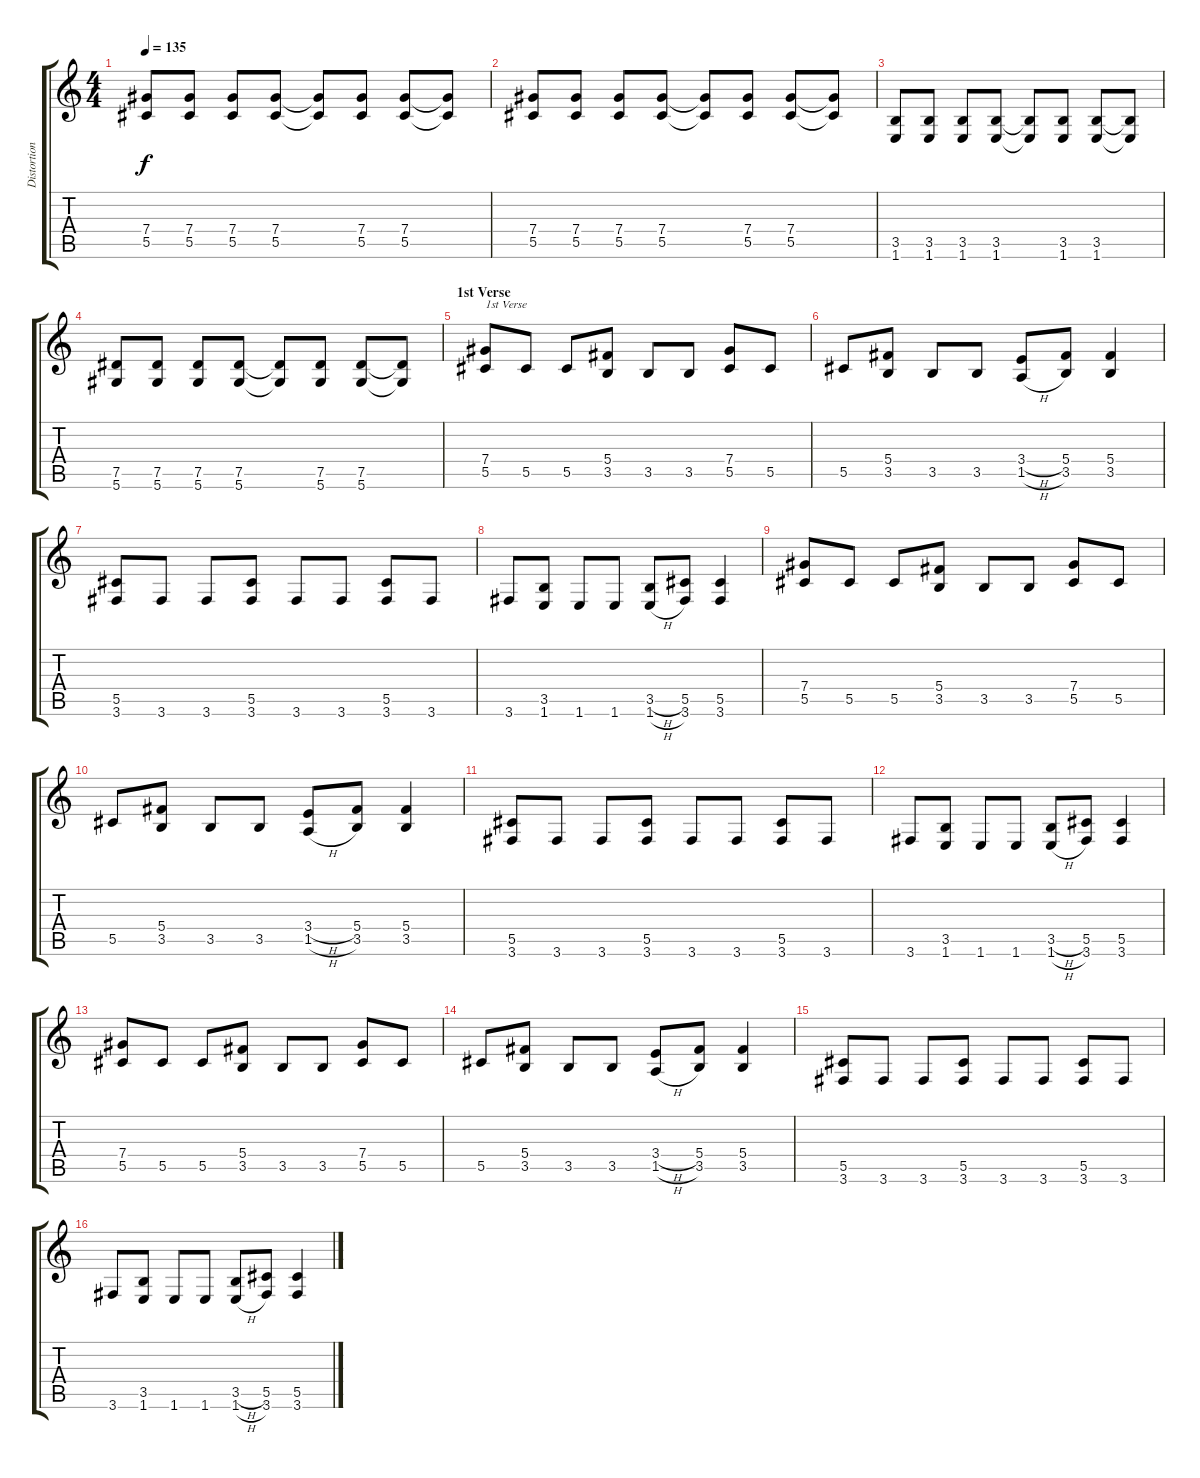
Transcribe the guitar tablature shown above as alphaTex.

\track ("Distortion Guitar" "Distortion") {instrument distortionguitar}
\staff {score tabs}
\tuning (Eb4 Bb3 Gb3 Db3 Ab2 Eb2) {hide}
\ts (4 4)
\tempo 135
\clef g2
\ks c
(7.4 5.5).8{dy f} (7.4 5.5).8 (7.4 5.5).8 (7.4 5.5).8 (7.4{t} 5.5{t}).8 (7.4 5.5).8 (7.4 5.5).8 (7.4{t} 5.5{t}).8 |
(7.4 5.5).8 (7.4 5.5).8 (7.4 5.5).8 (7.4 5.5).8 (7.4{t} 5.5{t}).8 (7.4 5.5).8 (7.4 5.5).8 (7.4{t} 5.5{t}).8 |
(3.5 1.6).8 (3.5 1.6).8 (3.5 1.6).8 (3.5 1.6).8 (3.5{t} 1.6{t}).8 (3.5 1.6).8 (3.5 1.6).8 (3.5{t} 1.6{t}).8 |
(7.5 5.6).8 (7.5 5.6).8 (7.5 5.6).8 (7.5 5.6).8 (7.5{t} 5.6{t}).8 (7.5 5.6).8 (7.5 5.6).8 (7.5{t} 5.6{t}).8 |
\section ("" "1st Verse")
(7.4 5.5).8{txt "1st Verse"} 5.5.8 5.5.8 (5.4 3.5).8 3.5.8 3.5.8 (7.4 5.5).8 5.5.8 |
5.5.8 (5.4 3.5).8 3.5.8 3.5.8 (3.4{h} 1.5{h}).8 (5.4 3.5).8 (5.4 3.5).4 |
(5.5 3.6).8 3.6.8 3.6.8 (5.5 3.6).8 3.6.8 3.6.8 (5.5 3.6).8 3.6.8 |
3.6.8 (3.5 1.6).8 1.6.8 1.6.8 (3.5{h} 1.6{h}).8 (5.5 3.6).8 (5.5 3.6).4 |
(7.4 5.5).8 5.5.8 5.5.8 (5.4 3.5).8 3.5.8 3.5.8 (7.4 5.5).8 5.5.8 |
5.5.8 (5.4 3.5).8 3.5.8 3.5.8 (3.4{h} 1.5{h}).8 (5.4 3.5).8 (5.4 3.5).4 |
(5.5 3.6).8 3.6.8 3.6.8 (5.5 3.6).8 3.6.8 3.6.8 (5.5 3.6).8 3.6.8 |
3.6.8 (3.5 1.6).8 1.6.8 1.6.8 (3.5{h} 1.6{h}).8 (5.5 3.6).8 (5.5 3.6).4 |
(7.4 5.5).8 5.5.8 5.5.8 (5.4 3.5).8 3.5.8 3.5.8 (7.4 5.5).8 5.5.8 |
5.5.8 (5.4 3.5).8 3.5.8 3.5.8 (3.4{h} 1.5{h}).8 (5.4 3.5).8 (5.4 3.5).4 |
(5.5 3.6).8 3.6.8 3.6.8 (5.5 3.6).8 3.6.8 3.6.8 (5.5 3.6).8 3.6.8 |
3.6.8 (3.5 1.6).8 1.6.8 1.6.8 (3.5{h} 1.6{h}).8 (5.5 3.6).8 (5.5 3.6).4
